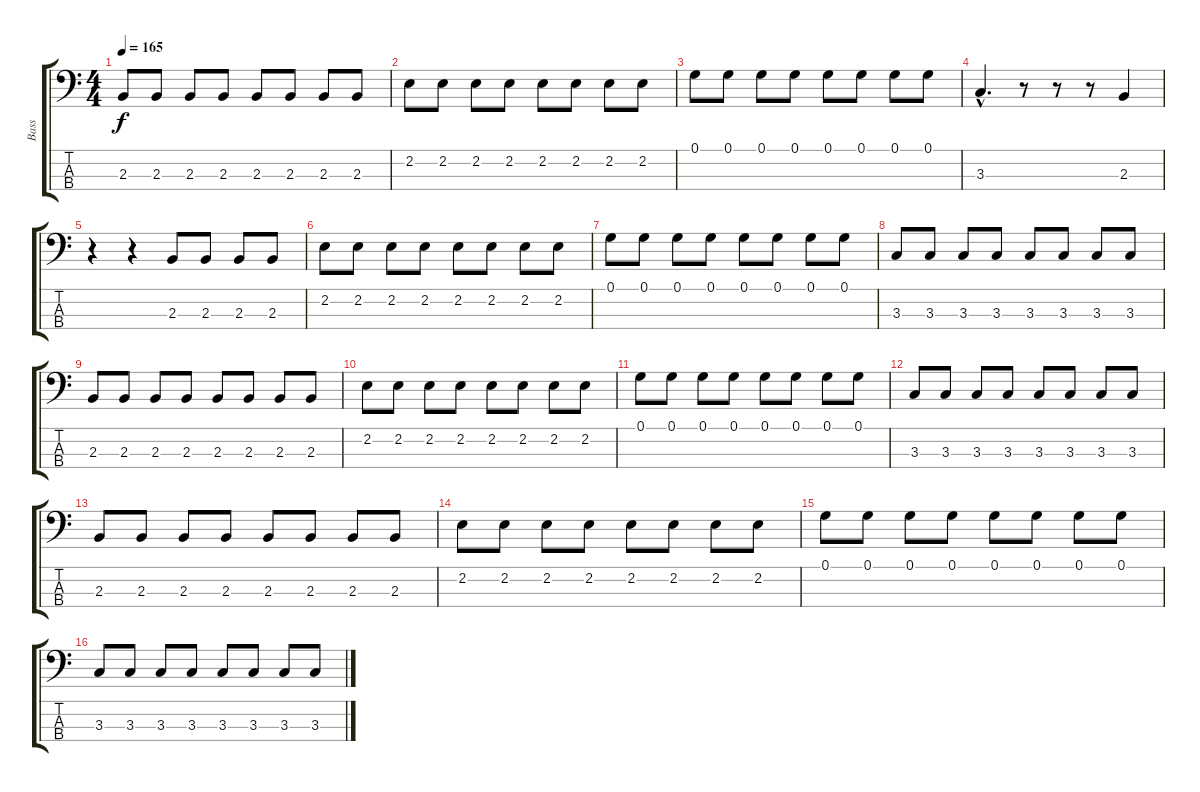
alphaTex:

\track ("Bass" "Bass") {instrument electricbassfinger}
\staff {score tabs}
\tuning (G2 D2 A1 E1) {hide}
\ts (4 4)
\tempo 165
\clef f4
\ks c
2.3.8{dy f} 2.3.8 2.3.8 2.3.8 2.3.8 2.3.8 2.3.8 2.3.8 |
2.2.8 2.2.8 2.2.8 2.2.8 2.2.8 2.2.8 2.2.8 2.2.8 |
0.1.8 0.1.8 0.1.8 0.1.8 0.1.8 0.1.8 0.1.8 0.1.8 |
3.3{hac}.4{d} r.8 r.8 r.8 2.3.4 |
r.4 r.4 2.3.8 2.3.8 2.3.8 2.3.8 |
2.2.8 2.2.8 2.2.8 2.2.8 2.2.8 2.2.8 2.2.8 2.2.8 |
0.1.8 0.1.8 0.1.8 0.1.8 0.1.8 0.1.8 0.1.8 0.1.8 |
3.3.8 3.3.8 3.3.8 3.3.8 3.3.8 3.3.8 3.3.8 3.3.8 |
2.3.8 2.3.8 2.3.8 2.3.8 2.3.8 2.3.8 2.3.8 2.3.8 |
2.2.8 2.2.8 2.2.8 2.2.8 2.2.8 2.2.8 2.2.8 2.2.8 |
0.1.8 0.1.8 0.1.8 0.1.8 0.1.8 0.1.8 0.1.8 0.1.8 |
3.3.8 3.3.8 3.3.8 3.3.8 3.3.8 3.3.8 3.3.8 3.3.8 |
2.3.8 2.3.8 2.3.8 2.3.8 2.3.8 2.3.8 2.3.8 2.3.8 |
2.2.8 2.2.8 2.2.8 2.2.8 2.2.8 2.2.8 2.2.8 2.2.8 |
0.1.8 0.1.8 0.1.8 0.1.8 0.1.8 0.1.8 0.1.8 0.1.8 |
3.3.8 3.3.8 3.3.8 3.3.8 3.3.8 3.3.8 3.3.8 3.3.8
